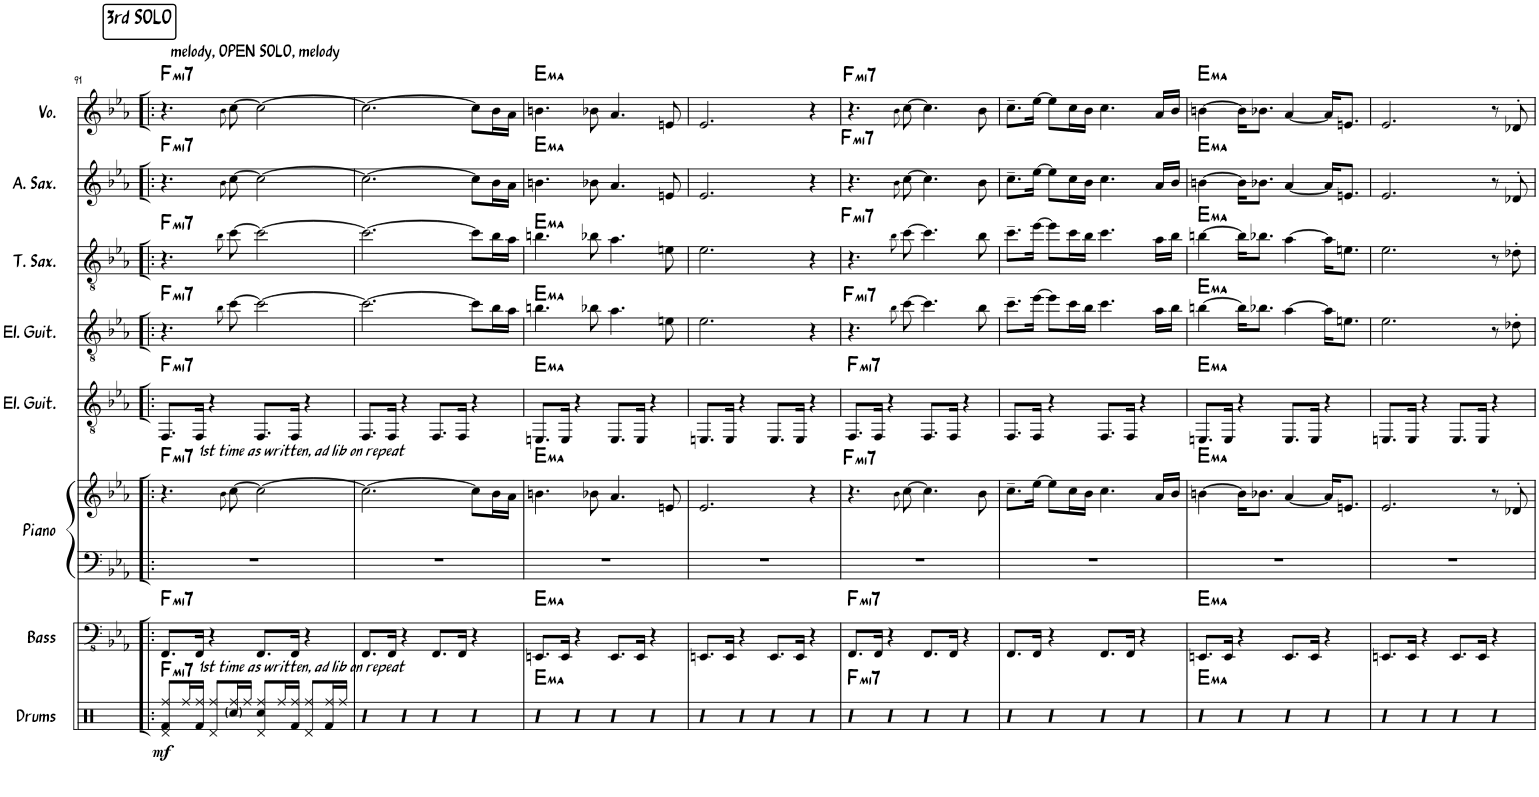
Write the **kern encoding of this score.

**kern	**harte	**kern	**harte	**kern	**kern	**harte	**kern	**harte	**kern	**harte	**kern	**harte
*part7	*part7	*part6	*part6	*part5	*part4	*part4	*part3	*part3	*part2	*part2	*part1	*part1
*staff7	*	*staff6	*	*staff5	*staff4	*	*staff3	*	*staff2	*	*staff1	*
*I"Bass	*	*I"Piano	*	*I"Electric Guitar	*I"Electric Guitar	*	*I"Tenor Saxophone	*	*I"Alto Saxophone	*	*I"Voice	*
*I'Bass	*	*I'Piano	*	*I'El. Guit.	*I'El. Guit.	*	*I'T. Sax.	*	*I'A. Sax.	*	*I'Vo.	*
!!LO:PB:g=z
*clefFv4	*	*clefG2	*	*clefGv2	*clefGv2	*	*clefGv2	*	*clefG2	*	*clefG2	*
*	*	*	*	*	*	*	*ITrd8c14	*	*ITrd5c9	*	*	*
*k[b-e-a-]	*	*k[b-e-a-]	*	*k[b-e-a-]	*k[b-e-a-]	*	*k[b-e-a-]	*	*k[b-e-a-]	*	*k[b-e-a-]	*
*M4/4	*	*M4/4	*	*M4/4	*M4/4	*	*M4/4	*	*M4/4	*	*M4/4	*
!!LO:REH:place=s1:a:t=
!!LO:REH:place=s1:a:rj:fs=14:t=3rd SOLO
=91!|:	=91!|:	=91!|:	=91!|:	=91!|:	=91!|:	=91!|:	=91!|:	=91!|:	=91!|:	=91!|:	=91!|:	=91!|:
!	!	!	!	!	!	!	!	!	!	!	!LO:TX:a:t=melody, OPEN SOLO, melody	!
!	!	!	!	!LO:TX:b:i:t=1st time as written, ad lib on repeat	!	!	!	!	!	!	!	!
!LO:TX:b:i:t=1st time as written, ad lib on repeat	!LO:H:kt=mi7	!	!LO:H:kt=mi7	!	!	!LO:H:kt=mi7	!	!LO:H:kt=mi7	!	!LO:H:kt=mi7	!	!LO:H:kt=mi7
8.FFF/L	F:min7	4.r	F:min7	8.FF/L	4.r	F:min7	4.r	F:min7	4.r	F:min7	4.r	F:min7
16FFF/Jk	.	.	.	16FF/Jk	.	.	.	.	.	.	.	.
4r	.	.	.	4r	.	.	.	.	.	.	.	.
.	.	8qb-\	.	.	8qb-\	.	8qb-\	.	8qb-\	.	8qb-\	.
.	.	[8cc\	.	.	[8cc\	.	[8cc\	.	[8cc\	.	[8cc\	.
8.FFF/L	.	2cc\_	.	8.FF/L	2cc\_	.	2cc\_	.	2cc\_	.	2cc\_	.
16FFF/Jk	.	.	.	16FF/Jk	.	.	.	.	.	.	.	.
4r	.	.	.	4r	.	.	.	.	.	.	.	.
=92	=92	=92	=92	=92	=92	=92	=92	=92	=92	=92	=92	=92
8.FFF/L	.	2.cc\_	.	8.FF/L	2.cc\_	.	2.cc\_	.	2.cc\_	.	2.cc\_	.
16FFF/Jk	.	.	.	16FF/Jk	.	.	.	.	.	.	.	.
4r	.	.	.	4r	.	.	.	.	.	.	.	.
8.FFF/L	.	.	.	8.FF/L	.	.	.	.	.	.	.	.
16FFF/Jk	.	.	.	16FF/Jk	.	.	.	.	.	.	.	.
4r	.	8cc\L]	.	4r	8cc\L]	.	8cc\L]	.	8cc\L]	.	8cc\L]	.
.	.	16b-\L	.	.	16b-\L	.	16b-\L	.	16b-\L	.	16b-\L	.
.	.	16a-\JJ	.	.	16a-\JJ	.	16a-\JJ	.	16a-\JJ	.	16a-\JJ	.
=93	=93	=93	=93	=93	=93	=93	=93	=93	=93	=93	=93	=93
!	!LO:H:kt=ma	!	!LO:H:kt=ma	!	!	!LO:H:kt=ma	!	!LO:H:kt=ma	!	!LO:H:kt=ma	!	!LO:H:kt=ma
8.EEEn/L	E:maj	4.bn\	E:maj	8.EEn/L	4.bn\	E:maj	4.bn\	E:maj	4.bn\	E:maj	4.bn\	E:maj
16EEE/Jk	.	.	.	16EE/Jk	.	.	.	.	.	.	.	.
4r	.	.	.	4r	.	.	.	.	.	.	.	.
.	.	8b-X\	.	.	8b-X\	.	8b-X\	.	8b-X\	.	8b-X\	.
8.EEE/L	.	4.a-/	.	8.EE/L	4.a-\	.	4.a-\	.	4.a-/	.	4.a-/	.
16EEE/Jk	.	.	.	16EE/Jk	.	.	.	.	.	.	.	.
4r	.	.	.	4r	.	.	.	.	.	.	.	.
.	.	8en/	.	.	8en\	.	8en\	.	8en/	.	8en/	.
=94	=94	=94	=94	=94	=94	=94	=94	=94	=94	=94	=94	=94
8.EEEn/L	.	2.e-/	.	8.EEn/L	2.e-\	.	2.e-\	.	2.e-/	.	2.e-/	.
16EEE/Jk	.	.	.	16EE/Jk	.	.	.	.	.	.	.	.
4r	.	.	.	4r	.	.	.	.	.	.	.	.
8.EEE/L	.	.	.	8.EE/L	.	.	.	.	.	.	.	.
16EEE/Jk	.	.	.	16EE/Jk	.	.	.	.	.	.	.	.
4r	.	4r	.	4r	4r	.	4r	.	4r	.	4r	.
=95	=95	=95	=95	=95	=95	=95	=95	=95	=95	=95	=95	=95
!	!LO:H:kt=mi7	!	!LO:H:kt=mi7	!	!	!LO:H:kt=mi7	!	!LO:H:kt=mi7	!	!LO:H:kt=mi7	!	!LO:H:kt=mi7
8.FFF/L	F:min7	4.r	F:min7	8.FF/L	4.r	F:min7	4.r	F:min7	4.r	F:min7	4.r	F:min7
16FFF/Jk	.	.	.	16FF/Jk	.	.	.	.	.	.	.	.
4r	.	.	.	4r	.	.	.	.	.	.	.	.
.	.	8qb-\	.	.	8qb-\	.	8qb-\	.	8qb-\	.	8qb-\	.
.	.	[8cc\	.	.	[8cc\	.	[8cc\	.	[8cc\	.	[8cc\	.
8.FFF/L	.	4.cc\]	.	8.FF/L	4.cc\]	.	4.cc\]	.	4.cc\]	.	4.cc\]	.
16FFF/Jk	.	.	.	16FF/Jk	.	.	.	.	.	.	.	.
4r	.	.	.	4r	.	.	.	.	.	.	.	.
.	.	8b-\	.	.	8b-\	.	8b-\	.	8b-\	.	8b-\	.
=96	=96	=96	=96	=96	=96	=96	=96	=96	=96	=96	=96	=96
8.FFF/L	.	8.cc~>\L	.	8.FF/L	8.cc~>\L	.	8.cc~>\L	.	8.cc~>\L	.	8.cc~>\L	.
16FFF/Jk	.	[16ee-\Jk	.	16FF/Jk	[16ee-\Jk	.	[16ee-\Jk	.	[16ee-\Jk	.	[16ee-\Jk	.
4r	.	8ee-\L]	.	4r	8ee-\L]	.	8ee-\L]	.	8ee-\L]	.	8ee-\L]	.
.	.	16cc\L	.	.	16cc\L	.	16cc\L	.	16cc\L	.	16cc\L	.
.	.	16b-\JJ	.	.	16b-\JJ	.	16b-\JJ	.	16b-\JJ	.	16b-\JJ	.
8.FFF/L	.	4.cc\	.	8.FF/L	4.cc\	.	4.cc\	.	4.cc\	.	4.cc\	.
16FFF/Jk	.	.	.	16FF/Jk	.	.	.	.	.	.	.	.
4r	.	.	.	4r	.	.	.	.	.	.	.	.
.	.	16a-/LL	.	.	16a-\LL	.	16a-\LL	.	16a-/LL	.	16a-/LL	.
.	.	16b-/JJ	.	.	16b-\JJ	.	16b-\JJ	.	16b-/JJ	.	16b-/JJ	.
=97	=97	=97	=97	=97	=97	=97	=97	=97	=97	=97	=97	=97
!	!LO:H:kt=ma	!	!LO:H:kt=ma	!	!	!LO:H:kt=ma	!	!LO:H:kt=ma	!	!LO:H:kt=ma	!	!LO:H:kt=ma
8.EEEn/L	E:maj	[4bn\	E:maj	8.EEn/L	[4bn\	E:maj	[4bn\	E:maj	[4bn\	E:maj	[4bn\	E:maj
16EEE/Jk	.	.	.	16EE/Jk	.	.	.	.	.	.	.	.
4r	.	16b\KL]	.	4r	16b\KL]	.	16b\KL]	.	16b\KL]	.	16b\KL]	.
.	.	8.b-X\J	.	.	8.b-X\J	.	8.b-X\J	.	8.b-X\J	.	8.b-X\J	.
8.EEE/L	.	[4a-/	.	8.EE/L	[4a-\	.	[4a-\	.	[4a-/	.	[4a-/	.
16EEE/Jk	.	.	.	16EE/Jk	.	.	.	.	.	.	.	.
4r	.	16a-/KL]	.	4r	16a-\KL]	.	16a-\KL]	.	16a-/KL]	.	16a-/KL]	.
.	.	8.en/J	.	.	8.en\J	.	8.en\J	.	8.en/J	.	8.en/J	.
=98	=98	=98	=98	=98	=98	=98	=98	=98	=98	=98	=98	=98
8.EEEn/L	.	2.e-/	.	8.EEn/L	2.e-\	.	2.e-\	.	2.e-/	.	2.e-/	.
16EEE/Jk	.	.	.	16EE/Jk	.	.	.	.	.	.	.	.
4r	.	.	.	4r	.	.	.	.	.	.	.	.
8.EEE/L	.	.	.	8.EE/L	.	.	.	.	.	.	.	.
16EEE/Jk	.	.	.	16EE/Jk	.	.	.	.	.	.	.	.
4r	.	8r	.	4r	8r	.	8r	.	8r	.	8r	.
.	.	8d-X'>/	.	.	8d-X'>\	.	8d-X'>\	.	8d-X'>/	.	8d-X'>/	.
=	=	=	=	=	=	=	=	=	=	=	=	=
*-	*-	*-	*-	*-	*-	*-	*-	*-	*-	*-	*-	*-
